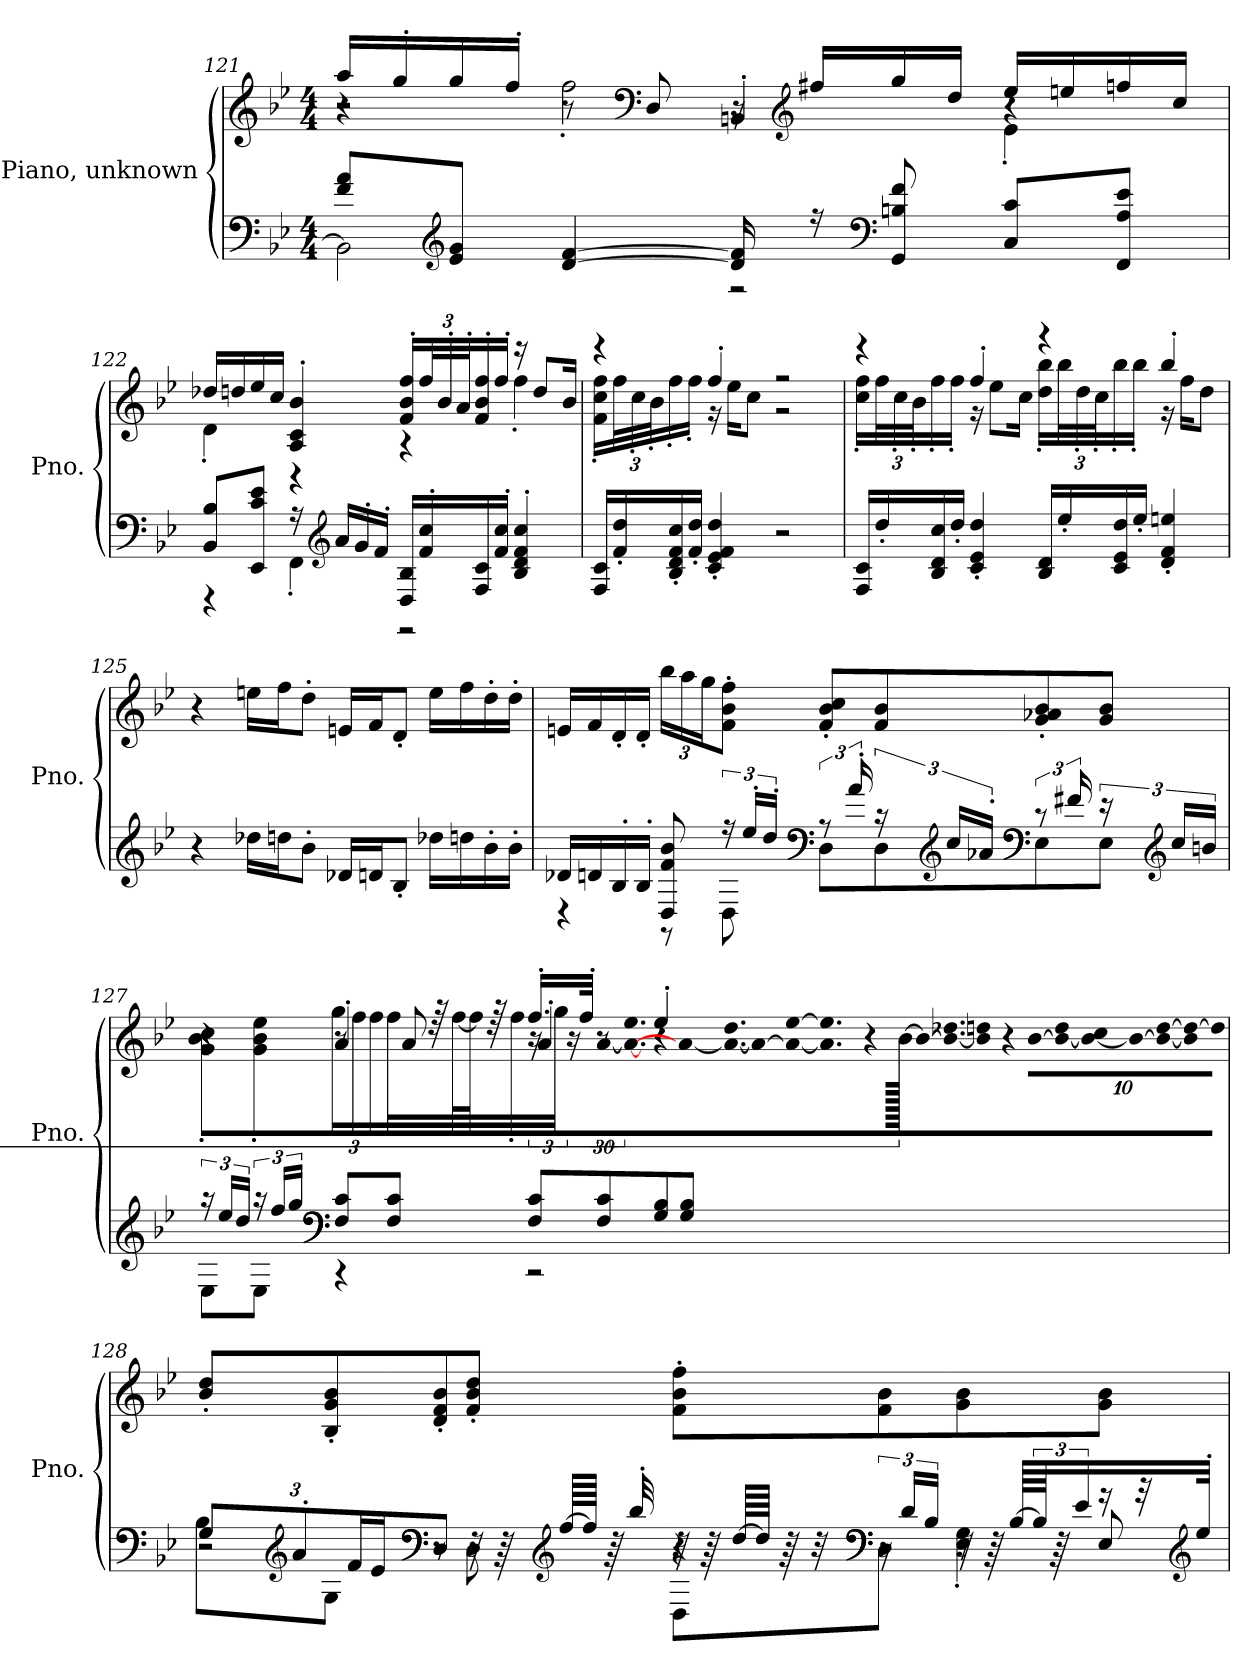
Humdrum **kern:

**kern	**kern
*part1	*part1
*staff2	*staff1
*I"Piano, unknown	*
*I'Pno.	*
!!LO:LB:g=z
*clefF4	*clefG2
*k[b-e-]	*k[b-e-]
*M4/4	*M4/4
=121	=121
*^	*^
*	*	*	*^
8f/ 8a/L	2BB-\]	16aa/LL	4r	2r
.	.	16gg'/	.	.
*clefG2	*	*	*	*
8e-/ 8g/J	.	16gg/	.	.
.	.	16ff'/JJ	.	.
[4d/ [4f/	.	8r	2ff'\	.
*	*	*clefF4	*	*
.	.	8D/	.	.
16d/] 16f/]	2r	16r	.	4BBn'/
*	*	*clefG2	*	*
16r	.	16ff#X/LL	.	.
*clefF4	*	*	*	*
8GG/ 8Bn/ 8f/	.	16gg/	.	.
.	.	16dd/JJ	.	.
8C/ 8c/L	.	16ee-/LL	4e-'\	4r
.	.	16een/	.	.
8FF/ 8A/ 8e-/J	.	16ffn/	.	.
.	.	16cc/JJ	.	.
*	*	*	*v	*v
=122	=122	=122	=122
8BB-/ 8B-/L	4r	16dd-X/LL	4d'\
.	.	16ddn/	.
8EE-/ 8c/ 8e-/J	.	16ee-/	.
.	.	16cc/JJ	.
16r	4FF'\	4A/' 4c/' 4b-/'	4r
*clefG2	*	*	*
16a/LL	.	.	.
16g'/	.	.	.
16f'/JJ	.	.	.
16D/ 16B-/LL	2r	16f/' 16b-/' 16ff/'LL	4r
*	*	*Xbrackettup	*
16f/' 16cc/'	.	48ff/L	.
.	.	48b-'/	.
.	.	48a'/J	.
16F/ 16c/	.	16f/' 16b-/' 16ff/'	.
16f/' 16cc/'JJ	.	16ff'/JJ	.
4B-/' 4d/' 4f/' 4cc/'	.	16r	4ff'\
.	.	8dd/L	.
.	.	16b-/Jk	.
*v	*v	*	*
!!LO:LB:g=z	!!
=123	=123	=123
16F/ 16c/LL	4r	16f\' 16cc\' 16ff\'LL
16f/' 16dd/'	.	48ff\L
.	.	48cc'\
.	.	48b-'\J
16B-/' 16d/' 16f/' 16cc/'	.	16ff'\
16f/' 16dd/'JJ	.	16ff'\JJ
4c/' 4e-/' 4f/' 4dd/'	4ff'/	16r
.	.	16ee-\KL
.	.	8cc\J
2r	2r	2r
=124	=124	=124
16F/ 16c/LL	4r	16cc\' 16ff\'LL
16dd'/	.	48ff\L
.	.	48cc'\
.	.	48b-'\J
16B-/ 16d/ 16cc/	.	16ff'\
16dd'/JJ	.	16ff'\JJ
4c/' 4e-/' 4dd/'	4ff'/	16r
.	.	8ee-\L
.	.	16cc\Jk
16B-/ 16d/LL	4r	16dd\' 16bb-\'LL
16ee-'/	.	48bb-\L
.	.	48dd'\
.	.	48cc'\J
16c/ 16e-/ 16dd/	.	16bb-'\
16ee-'/JJ	.	16bb-'\JJ
4d/' 4f/' 4een/'	4bb-'/	16r
.	.	16ff\KL
.	.	8dd\J
*	*v	*v
=125	=125
4r	4r
16dd-X\LL	16een\LL
16ddn\J	16ff\J
8b-'\J	8dd'\J
16d-X/LL	16en/LL
16dn/J	16f/J
8B-'/J	8d'/J
16dd-X\LL	16ee\LL
16ddn\	16ff\
16b-'\	16dd'\
16b-'\JJ	16dd'\JJ
!!LO:LB:g=z
=126	=126
*^	*
16d-X/LL	4r	16en/LL
16dn/	.	16f/
16B-'/	.	16d'/
16B-'/JJ	.	16d'/JJ
8D/ 8f/ 8b-/	8r	24bb-\LL
.	.	24aa\
.	.	24gg\J
24r	8D\	8f\' 8b-\' 8ff\'J
24ee-'/LL	.	.
24dd'/JJ	.	.
*clefF4	*	*
12r	8D\L	8f/' 8b-/' 8cc/'L
24a'/	.	.
24r	8D\	8f/ 8b-/
*clefG2	*	*
24cc/LL	.	.
24a-X'/JJ	.	.
*clefF4	*	*
12r	8E-\	8g/' 8a-X/' 8b-/'
24f#X/	.	.
24r	8E-\J	8g/ 8b-/J
*clefG2	*	*
24cc/LL	.	.
24bn/JJ	.	.
!!LO:PB:g=z
=127	=127	=127
*	*	*^
*	*	*	*^
24r	8E-\L	4r	8g\' 8b-\' 8cc\'L	4r
24ee-/LL	.	.	.	.
24dd/JJ	.	.	.	.
24r	8E-\J	.	8g\' 8b-\' 8ee-\'J	.
24ff/LL	.	.	.	.
24gg/JJ	.	.	.	.
*clefF4	*	*	*	*
8F/ 8c/L	4r	4a'/	24gg\LL	8r
.	.	.	24ff\	.
.	.	.	24ff\	.
8F/ 8c/J	.	.	32ff\JJk	8a/
.	.	.	64r	.
.	.	.	[64ff\LLLL	.
.	.	.	64ff\JJJJ]	.
.	.	.	64r	.
.	.	.	32ff'\	.
*	*	*	*brackettup	*
8F/ 8c/L	2r	16.ff'/LL	24r	4a'/
.	.	.	48gg\	.
.	.	.	16r	.
.	.	32ff'/JJk	.	.
!	!	!	!LO:N:vis=256	!
8F/ 8c/	.	8r	[1920%17a\KLLLL	.
!	!	!	!LO:N:vis=64.	!
.	.	.	640%17a\_ 640%17ee-\	.
.	.	.	1920ryy	.
!	!	!	!LO:N:vis=256	!
.	.	.	1920%17a\K_	.
!	!	!	!LO:N:vis=64.	!
.	.	.	640%17a\_ 640%17dd\	.
!	!	!	!LO:N:vis=256	!
.	.	.	1920%17a\L_	.
!	!	!	!LO:N:vis=256	!
.	.	.	1920%17a\_ [1920%17ee-\J	.
!	!	!	!LO:N:vis=64.	!
.	.	.	640%17a\] 640%17ee-\]JJJJ	.
.	.	.	1920ryy	.
!	!	!	!LO:N:vis=128	!
.	.	.	1920%17r	.
8G/ 8B-/	.	4ee-'/	[960b-\	4r
.	.	.	320%13b-\LL_	.
.	.	.	36.b-\_ 36.dd-X\	.
!	!	!	!LO:N:vis=32	!
.	.	.	1920%53b-\] 1920%53ddn\JJJ	.
!	!	!	!LO:N:vis=64	!
.	.	.	640%9r	.
!	!	!	!LO:N:vis=64	!
8G/ 8B-/J	.	.	[640%9b-\KLLL	.
!	!	!	!LO:N:vis=32	!
.	.	.	1920%53b-\_ 1920%53dd\	.
!	!	!	!LO:N:vis=32	!
.	.	.	1920%53b-\_ 1920%53cc\	.
!	!	!	!LO:N:vis=64	!
.	.	.	640%9b-\L_	.
!	!	!	!LO:N:vis=64	!
.	.	.	640%9b-\_ [640%9dd\	.
!	!	!	!LO:N:vis=64	!
.	.	.	640%9b-\] 640%9dd\_	.
!	!	!	!LO:N:vis=64	!
.	.	.	640%9dd\JJJJ]	.
1920ryy	1920ryy	1920ryy	.	1920ryy
*v	*v	*	*	*
*	*v	*v	*v
!!LO:LB:g=z
=128	=128
*Xbrackettup	*
*^	*
*	*^	*
12G/L	8B-\L	2r	8b-/' 8dd/'L
*clefG2	*	*	*
12a'/	.	.	.
.	8G\J	.	8B-/' 8g/' 8b-/'
24f/L	.	.	.
24e-/J	.	.	.
*clefF4	*	*	*
8D/J	8r	.	8d/' 8f/' 8b-/'
32r	8D\	.	8f/' 8b-/' 8dd/'J
64r	.	.	.
*clefG2	*	*	*
[64ff/LLLL	.	.	.
64ff/JJJJ]	.	.	.
64r	.	.	.
32bb-'/	.	.	.
32r	8D\L	4r	8f\' 8b-\' 8ff\'L
64r	.	.	.
[64dd/LLLL	.	.	.
64dd/JJJJ]	.	.	.
64r	.	.	.
32r	.	.	.
*clefF4	*	*	*
*brackettup	*	*	*
24r	8D\J	.	8f\ 8b-\
24d/LL	.	.	.
24B-/JJ	.	.	.
32r	4E-\' 4G\'	8r	8g\ 8b-\
64r	.	.	.
[64B-/LLLL	.	.	.
96B-/JJJJ]	.	.	.
96r	.	.	.
24e-/	.	.	.
16r	.	8E-/	8g\ 8b-\J
32r	.	.	.
*clefG2	*	*	*
32ee-'/	.	.	.
*v	*v	*v	*
=	=
*-	*-
